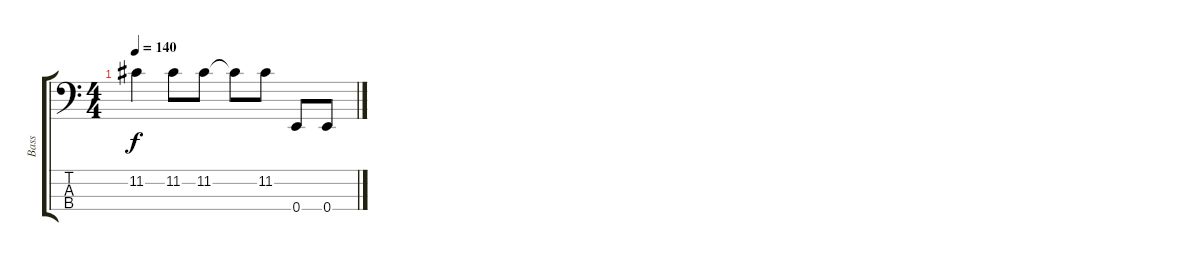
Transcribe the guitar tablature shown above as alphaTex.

\track ("Bass" "Bass") {instrument electricbassfinger}
\staff {score tabs}
\tuning (G2 D2 A1 E1) {hide}
\ts (4 4)
\tempo 140
\clef f4
\ks c
11.2.4{dy f} 11.2.8 11.2.8 11.2{t}.8 11.2.8 0.4.8 0.4.8
